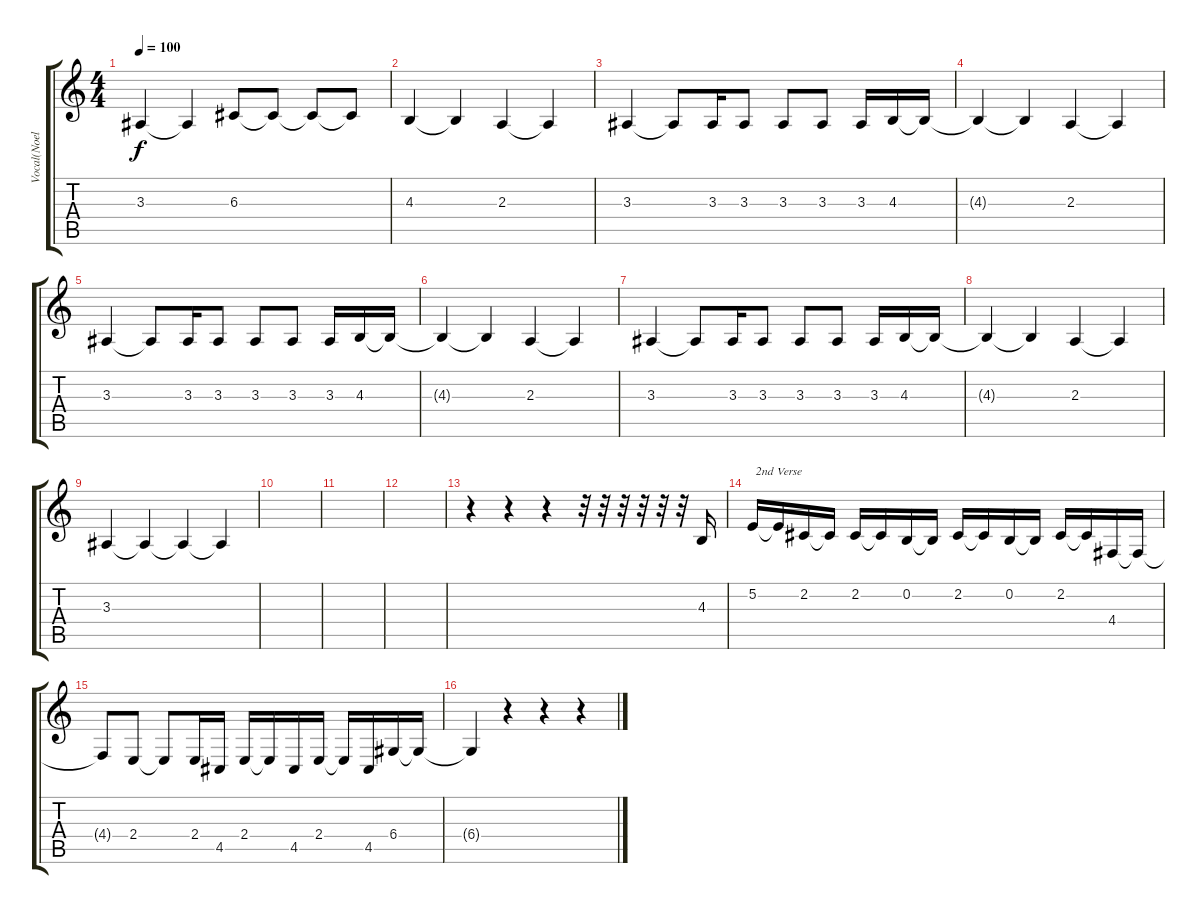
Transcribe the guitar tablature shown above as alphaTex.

\track ("Vocal(Noel)" "Vocal(Noel") {instrument oboe}
\staff {score tabs}
\tuning (E4 B3 G3 D3 A2 E2) {hide}
\ts (4 4)
\tempo 100
\clef g2
\ks c
3.3{t}.4{dy f} 3.3{t}.4 6.3.8 6.3{t}.8 6.3{t}.8 6.3{t}.8 |
4.3.4 4.3{t}.4 2.3.4 2.3{t}.4 |
3.3.4 3.3{t}.8 3.3.16 3.3.8 3.3.8 3.3.8 3.3.16 4.3.16 4.3{t}.16 |
4.3{t}.4 4.3{t}.4 2.3.4 2.3{t}.4 |
3.3.4 3.3{t}.8 3.3.16 3.3.8 3.3.8 3.3.8 3.3.16 4.3.16 4.3{t}.16 |
4.3{t}.4 4.3{t}.4 2.3.4 2.3{t}.4 |
3.3.4 3.3{t}.8 3.3.16 3.3.8 3.3.8 3.3.8 3.3.16 4.3.16 4.3{t}.16 |
4.3{t}.4 4.3{t}.4 2.3.4 2.3{t}.4 |
3.3.4 3.3{t}.4 3.3{t}.4 3.3{t}.4 |
|
|
|
r.4 r.4 r.4 r.32 r.32 r.32 r.32 r.32 r.32 4.3.16 |
5.2.16{txt " 2nd Verse"} 5.2{t}.16 2.2.16 2.2{t}.16 2.2.16 2.2{t}.16 0.2.16 0.2{t}.16 2.2.16 2.2{t}.16 0.2.16 0.2{t}.16 2.2.16 2.2{t}.16 4.4.16 4.4{t}.16 |
4.4{t}.8 2.4.8 2.4{t}.8 2.4.16 4.5.16 2.4.16 2.4{t}.16 4.5.16 2.4.16 2.4{t}.16 4.5.16 6.4.16 6.4{t}.16 |
6.4{t}.4 r.4 r.4 r.4
